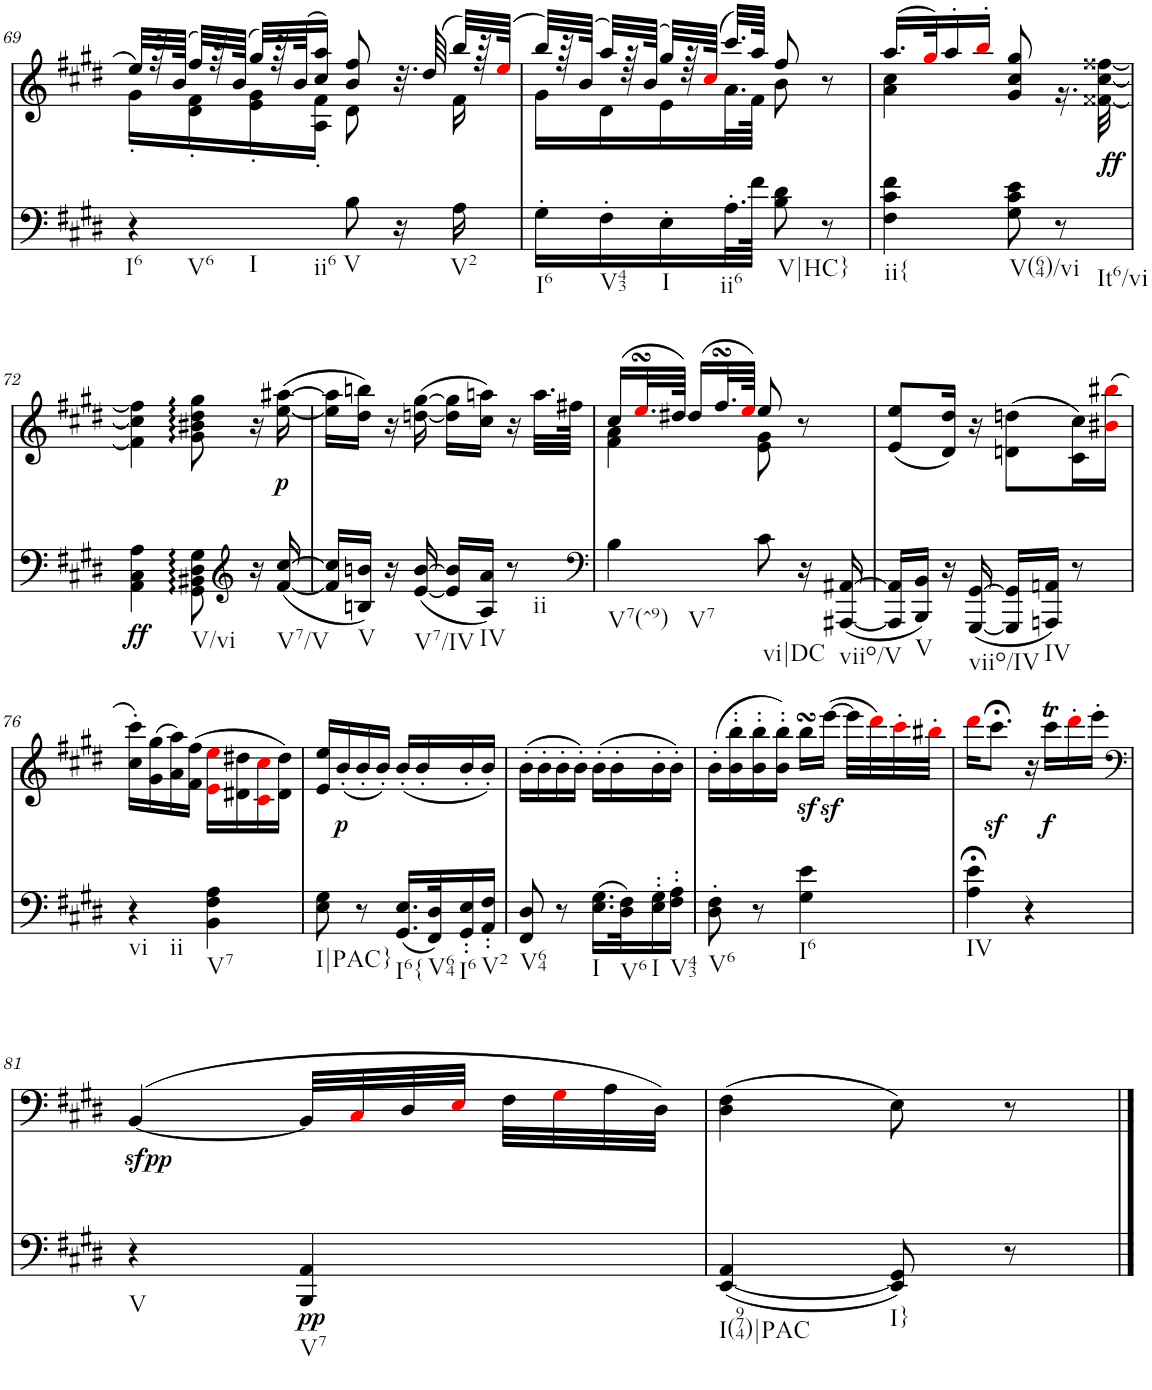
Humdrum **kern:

**kern	**dynam	**kern	**dynam
*part2	*part2	*part1	*part1
*staff2	*staff2	*staff1	*staff1
*I"piano	*	*I"piano	*
*I'Pno	*	*I'Pno	*
!!LO:PB:g=z
*clefF4	*	*clefG2	*
*k[f#c#g#d#]	*	*k[f#c#g#d#]	*
*E:	*	*E:	*
*M2/4	*	*M2/4	*
=69	=69	=69	=69
*	*	*^	*
!LO:TX:b:t=I6	!	!	!	!
!LO:TX:b:t=V6	!	!	!	!
!LO:TX:b:t=I	!	!	!	!
!LO:TX:b:t=ii6	!	!	!	!
4r	.	32ee/LLL	16g#'\LL	.
.	.	64r	.	.
.	.	(64b/JJJJ	.	.
.	.	32ff#/LLL)	16d#\' 16f#\'	.
.	.	64r	.	.
.	.	(64b/JJJJ	.	.
.	.	32gg#/LLL)	16e\' 16g#\'	.
.	.	64r	.	.
.	.	(64b/JJ	.	.
.	.	16cc#/ 16aa/JJ)	16A\' 16f#\'JJ	.
!LO:TX:b:t=V	!	!	!	!
8B\	.	8b/ 8ff#/	8d#\	.
16r	.	32.r	16ryy	.
.	.	(64dd#/	.	.
!LO:TX:b:t=V2	!	!	!	!
16A\	.	32bb/LLL)	16f#\	.
.	.	64r	.	.
.	.	(64eei/JJJJ	.	.
=70	=70	=70	=70	=70
!LO:TX:b:t=I6	!	!	!	!
16G#'\LL	.	32bb/LLL)	16g#\LL	.
.	.	64r	.	.
.	.	(64b/JJJJ	.	.
!LO:TX:b:t=V43	!	!	!	!
16F#'\	.	32aa/LLL)	16d#\	.
.	.	64r	.	.
.	.	(64b/JJJJ	.	.
!LO:TX:b:t=I	!	!	!	!
16E'\	.	32gg#/LLL)	16e\	.
.	.	64r	.	.
.	.	(64cc#i/JJJJ	.	.
!LO:TX:b:t=ii6	!	!	!	!
32.A'\L	.	32.ccc#/LLL)	32.a\L	.
64f#\JJJk	.	64aa/JJJk	64f#\JJJk	.
!LO:TX:b:t=V|HC}	!	!	!	!
8B\ 8d#\	.	8ff#/	8b\	.
8r	.	8r	8ryy	.
=71	=71	=71	=71	=71
!LO:TX:b:t=ii{	!	!	!	!
4F#\ 4c#\ 4f#\	.	(16.aa/LL	4a\ 4cc#\	.
.	.	32gg#i/K)	.	.
.	.	16aa'/	.	.
.	.	16bb'i/JJ	.	.
!LO:TX:b:t=V(64)/vi	!	!	!	!
8G#\ 8c#\ 8e\	.	4ryy	8g#/ 8cc#/ 8gg#/	.
!LO:TX:b:t=It6/vi	!	!	!	!
!	!LO:DY:a	!	!	!
8r	ff	.	16.r	.
.	.	.	[32f##X\ [32cc#\ [32ff##X\	.
!!LO:LB:g=z
=72	=72	=72	=72	=72
!	!LO:DY:b	!	!	!
*	*	*v	*v	*
4AA\ 4C#\ 4A\	ff	4f##\] 4cc#\] 4ff##\]	.
!LO:TX:b:t=V/vi	!	!	!
8GG#\:: 8BB#X\:: 8D#\:: 8G#\::	.	8g#\:: 8b#X\:: 8dd#\:: 8gg#\::	.
*clefG2	*	*	*
16r	.	16r	.
!LO:TX:b:t=V7/V	!	!	!
!	!	!	!LO:DY:b
([16f#/ [16cc#/	.	([16ee\ [16aa#X\	p
=73	=73	=73	=73
16f#/] 16cc#/]LL	.	16ee\] 16aa#\]LL	.
!LO:TX:b:t=V	!	!	!
16Bn/ 16bn/JJ)	.	16dd#\ 16bbn\JJ)	.
16r	.	16r	.
!LO:TX:b:t=V7/IV	!	!	!
([16e/ [16b/	.	([16ddn\ [16gg#\	.
16e/] 16b/]LL	.	16dd\] 16gg#\]LL	.
!LO:TX:b:t=IV	!	!	!
16A/ 16a/JJ)	.	16cc#\ 16aan\JJ)	.
!LO:TX:b:t=ii	!	!	!
8r	.	16r	.
.	.	32.aa\LLL	.
.	.	64ff#X\JJJk	.
=74	=74	=74	=74
*clefF4	*	*	*
*	*	*^	*
!LO:TX:b:t=V7(^9)	!	!	!	!
!LO:TX:b:t=V7	!	!	!	!
4B\	.	(16cc#/LL	4f#\ 4a\	.
.	.	32.eesSSsi/L	.	.
.	.	64dd#X/JJJk)	.	.
.	.	(16dd#/LL	.	.
.	.	32.ff#sSSS/L	.	.
.	.	64eei/JJJk)	.	.
!LO:TX:b:t=vi|DC	!	!	!	!
8c#\	.	8ee/	8e\ 8g#\	.
16r	.	8r	8ryy	.
!LO:TX:b:t=viio/V	!	!	!	!
([16AAA#X/ [16AA#X/	.	.	.	.
*	*	*v	*v	*
=75	=75	=75	=75
16AAA#/] 16AA#/]LL	.	(8e/ 8ee/L	.
!LO:TX:b:t=V	!	!	!
16BBB/ 16BB/JJ)	.	.	.
16r	.	16d#/ 16dd#/Jk)	.
!LO:TX:b:t=viio/IV	!	!	!
([16GGG#/ [16GG#/	.	16r	.
16GGG#/] 16GG#/]LL	.	(8dn\ 8ddn\L	.
!LO:TX:b:t=IV	!	!	!
16AAAn/ 16AAn/JJ)	.	.	.
8r	.	16c#\ 16cc#\L)	.
.	.	(16b#Xi\ 16bb#Xi\JJ	.
!!LO:LB:g=z
=76	=76	=76	=76
!LO:TX:b:t=vi	!	!	!
!LO:TX:b:t=ii	!	!	!
4r	.	16cc#\' 16ccc#\'LL)	.
.	.	(16g#\ 16gg#\	.
.	.	16a\ 16aa\)	.
.	.	(16f#\ 16ff#\JJ	.
!LO:TX:b:t=V7	!	!	!
4BB\ 4F#\ 4A\	.	16ei\ 16eei\LL	.
.	.	16d#X\ 16dd#X\	.
.	.	16c#i\ 16cc#i\	.
.	.	16d#\ 16dd#\JJ)	.
=77	=77	=77	=77
!LO:TX:b:t=I|PAC}	!	!	!
8E\ 8G#\	.	16e/ 16ee/LL	.
!	!	!	!LO:DY:b
.	.	(16b'/	p
8r	.	16b'/	.
.	.	16b'/JJ)	.
!LO:TX:b:t=I6{	!	!	!
(16.GG#/ 16.E/LL	.	(16b'/LL	.
.	.	16b'/	.
!LO:TX:b:t=V64	!	!	!
32FF#/ 32D#/K)	.	.	.
!LO:TX:b:t=I6	!	!	!
16GG#/' 16E/'	.	16b'/	.
!LO:TX:b:t=V2	!	!	!
16AA/' 16F#/'JJ	.	16b'/JJ)	.
=78	=78	=78	=78
!LO:TX:b:t=V64	!	!	!
8FF#/ 8D#/	.	(16b'\LL	.
.	.	16b'\	.
8r	.	16b'\	.
.	.	16b'\JJ)	.
!LO:TX:b:t=I	!	!	!
(16.E\ 16.G#\LL	.	(16b'\LL	.
.	.	16b'\	.
!LO:TX:b:t=V6	!	!	!
32D#\ 32F#\K)	.	.	.
!LO:TX:b:t=I	!	!	!
16E\' 16G#\'	.	16b'\	.
!LO:TX:b:t=V43	!	!	!
16F#\' 16A\'JJ	.	16b'\JJ)	.
=79	=79	=79	=79
!LO:TX:b:t=V6	!	!	!
8D#\' 8F#\'	.	(16b'\LL	.
.	.	16b\' 16bb\'	.
8r	.	16b\' 16bb\'	.
.	.	16b\' 16bb\'JJ)	.
!LO:TX:b:t=I6	!	!	!
4G#\ 4e\	.	16bbz<sSSS\LL	.
.	.	([16eeez<\JJ	.
.	.	32eee\LLL]	.
.	.	32ddd#i\)	.
.	.	32ccc#'i\	.
.	.	32bb#X'i\JJJ	.
=80	=80	=80	=80
!LO:TX:b:t=IV	!	!	!
4A\;< 4e\;<	.	16ddd#i\KL	.
.	.	8.ccc#z<;<\J	.
4r	.	16r	.
!	!	!	!LO:DY:b
.	.	16ccc#T\LL	f
.	.	16ddd#'i\	.
.	.	16eee'\JJ	.
!!LO:LB:g=z
=81	=81	=81	=81
*	*	*clefF4	*
!LO:TX:b:t=V	!	!	!
!	!	!	!LO:DY:b
!	!	!	!LO:DY:n=1:b
4r	.	([4BB/	sfp p
!LO:TX:b:t=V7	!	!	!
!	!LO:DY:b	!	!
4BBB/ 4AA/	pp	32BB/LLL]	.
.	.	32C#i/	.
.	.	32D#/	.
.	.	32Ei/JJJ	.
.	.	32F#\LLL	.
.	.	32G#i\	.
.	.	32A\	.
.	.	32D#\JJJ)	.
=82	=82	=82	=82
!LO:TX:b:t=I(974)|PAC	!	!	!
([4EE/ 4AA/	.	(4D#\ 4F#\	.
!LO:TX:b:t=I}	!	!	!
8EE/] 8GG#/)	.	8E\)	.
8r	.	8r	.
==	==	==	==
*-	*-	*-	*-
